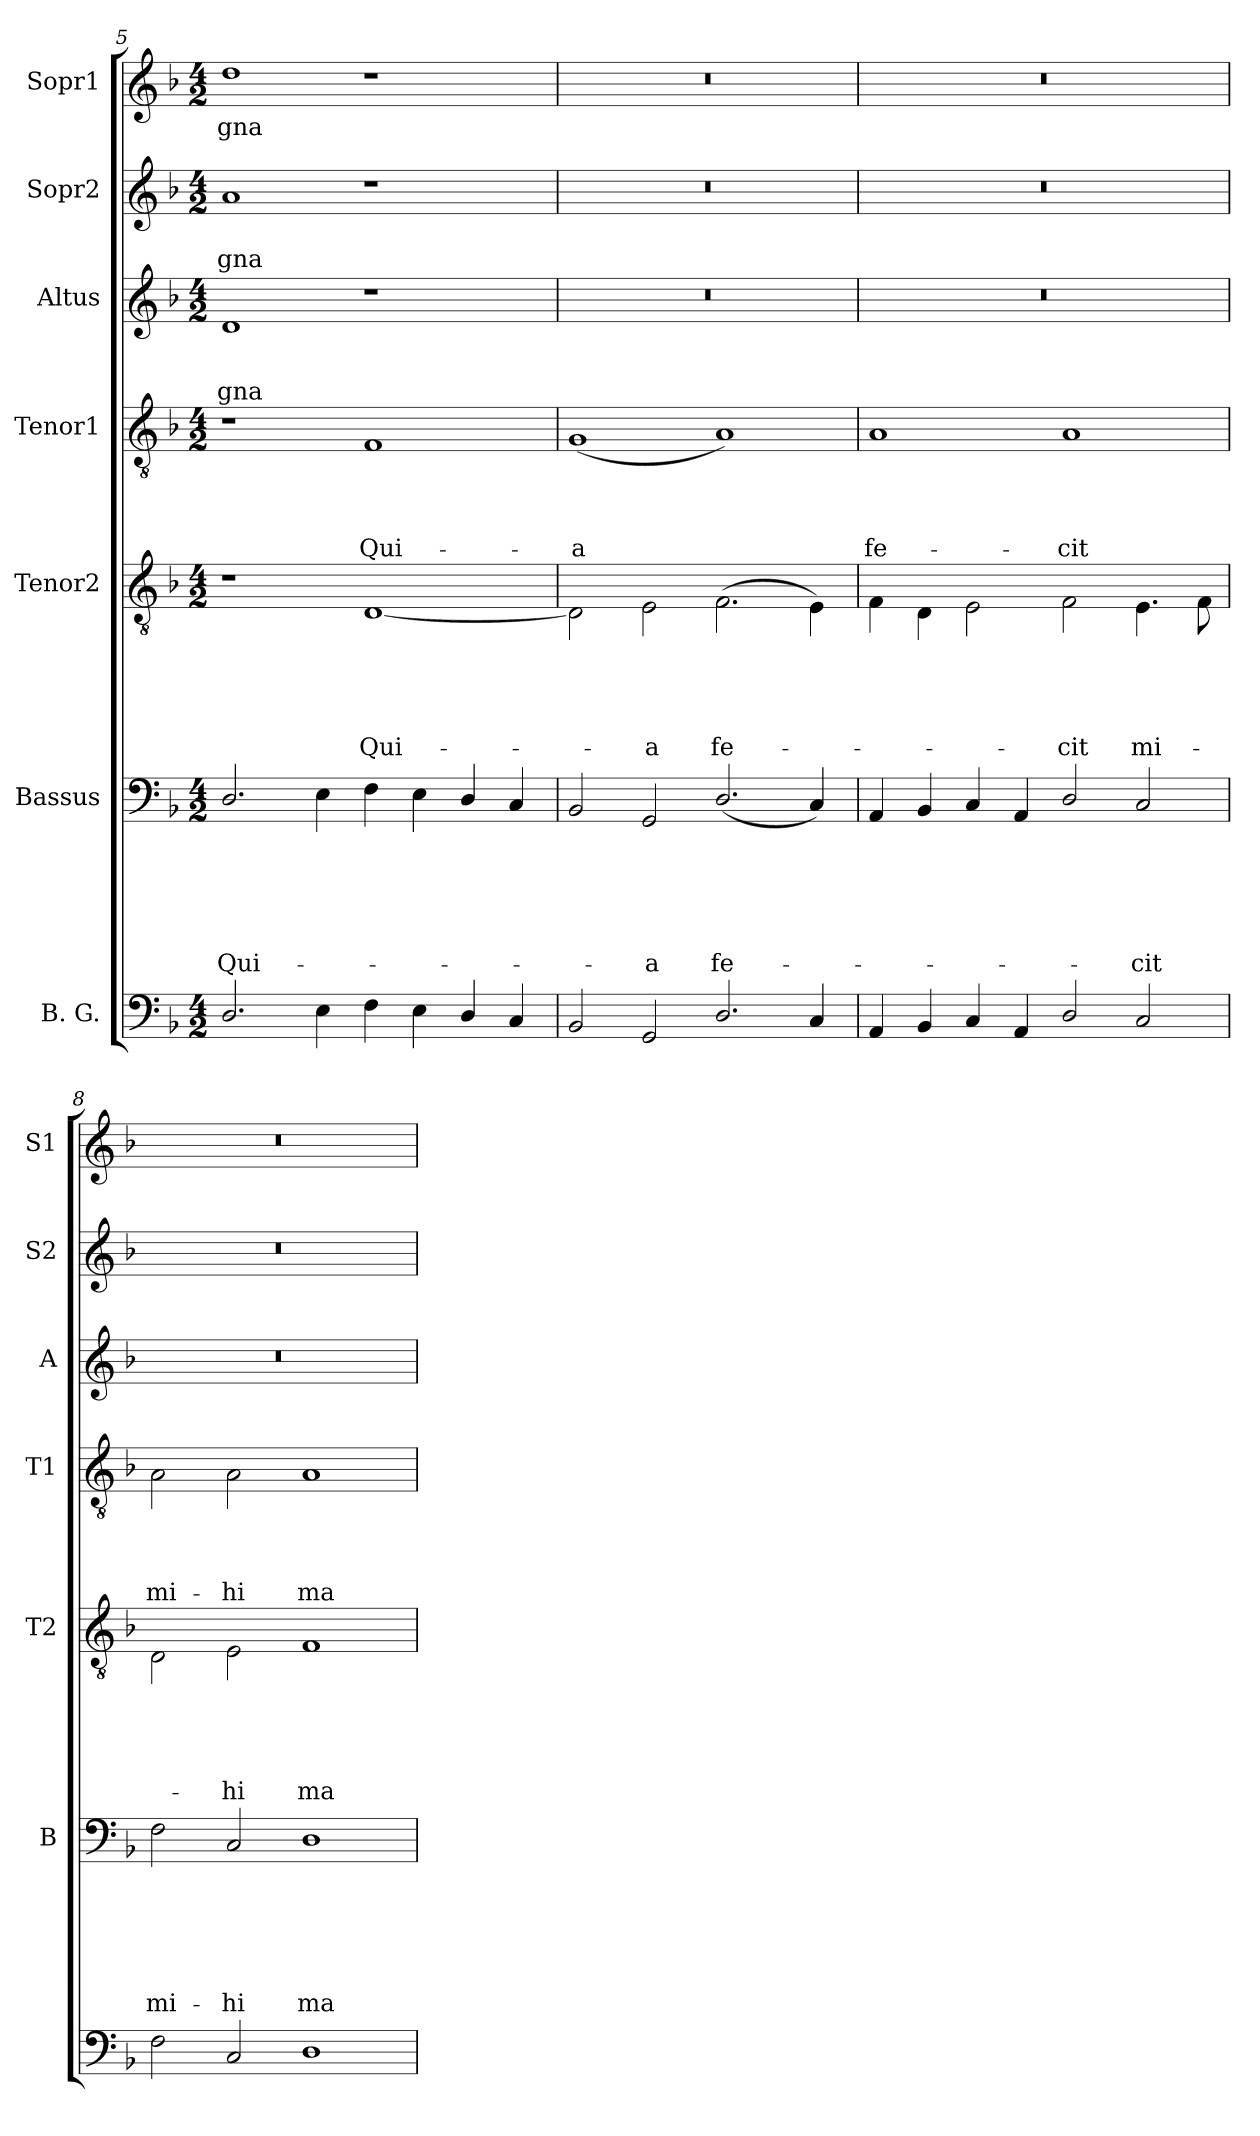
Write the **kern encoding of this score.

**kern	**kern	**text	**text	**text	**text	**text	**text	**kern	**text	**text	**text	**text	**text	**kern	**text	**text	**text	**text	**kern	**text	**text	**text	**kern	**text	**text	**kern	**text
*part7	*part6	*part6	*part6	*part6	*part6	*part6	*part6	*part5	*part5	*part5	*part5	*part5	*part5	*part4	*part4	*part4	*part4	*part4	*part3	*part3	*part3	*part3	*part2	*part2	*part2	*part1	*part1
*staff7	*staff6	*staff6	*staff6	*staff6	*staff6	*staff6	*staff6	*staff5	*staff5	*staff5	*staff5	*staff5	*staff5	*staff4	*staff4	*staff4	*staff4	*staff4	*staff3	*staff3	*staff3	*staff3	*staff2	*staff2	*staff2	*staff1	*staff1
*I"B. G.	*I"Bassus	*	*	*	*	*	*	*I"Tenor2	*	*	*	*	*	*I"Tenor1	*	*	*	*	*I"Altus	*	*	*	*I"Sopr2	*	*	*I"Sopr1	*
*	*I'B	*	*	*	*	*	*	*I'T2	*	*	*	*	*	*I'T1	*	*	*	*	*I'A	*	*	*	*I'S2	*	*	*I'S1	*
*clefF4	*clefF4	*	*	*	*	*	*	*clefGv2	*	*	*	*	*	*clefGv2	*	*	*	*	*clefG2	*	*	*	*clefG2	*	*	*clefG2	*
*k[b-]	*k[b-]	*	*	*	*	*	*	*k[b-]	*	*	*	*	*	*k[b-]	*	*	*	*	*k[b-]	*	*	*	*k[b-]	*	*	*k[b-]	*
*F:	*F:	*	*	*	*	*	*	*F:	*	*	*	*	*	*F:	*	*	*	*	*F:	*	*	*	*F:	*	*	*F:	*
*M4/2	*M4/2	*	*	*	*	*	*	*M4/2	*	*	*	*	*	*M4/2	*	*	*	*	*M4/2	*	*	*	*M4/2	*	*	*M4/2	*
=5	=5	=5	=5	=5	=5	=5	=5	=5	=5	=5	=5	=5	=5	=5	=5	=5	=5	=5	=5	=5	=5	=5	=5	=5	=5	=5	=5
2.D/	2.D/	.	.	.	.	.	Qui-	1r	.	.	.	.	.	1r	.	.	.	.	1d	.	.	-gna	1a	.	-gna	1dd	-gna
4E\	4E\	.	.	.	.	.	.	.	.	.	.	.	.	.	.	.	.	.	.	.	.	.	.	.	.	.	.
4F\	4F\	.	.	.	.	.	.	[1D	.	.	.	.	Qui-	1F	.	.	.	Qui-	1r	.	.	.	1r	.	.	1r	.
4E\	4E\	.	.	.	.	.	.	.	.	.	.	.	.	.	.	.	.	.	.	.	.	.	.	.	.	.	.
4D/	4D/	.	.	.	.	.	.	.	.	.	.	.	.	.	.	.	.	.	.	.	.	.	.	.	.	.	.
4C/	4C/	.	.	.	.	.	.	.	.	.	.	.	.	.	.	.	.	.	.	.	.	.	.	.	.	.	.
!!LO:LB:g=z
=6	=6	=6	=6	=6	=6	=6	=6	=6	=6	=6	=6	=6	=6	=6	=6	=6	=6	=6	=6	=6	=6	=6	=6	=6	=6	=6	=6
2BB-/	2BB-/	.	.	.	.	.	.	2D\]	.	.	.	.	.	(1G	.	.	.	-a	0r	.	.	.	0r	.	.	0r	.
2GG/	2GG/	.	.	.	.	.	-a	2E\	.	.	.	.	-a	.	.	.	.	.	.	.	.	.	.	.	.	.	.
2.D/	(2.D/	.	.	.	.	.	fe-	(2.F\	.	.	.	.	fe-	1A)	.	.	.	.	.	.	.	.	.	.	.	.	.
4C/	4C/)	.	.	.	.	.	.	4E\)	.	.	.	.	.	.	.	.	.	.	.	.	.	.	.	.	.	.	.
=7	=7	=7	=7	=7	=7	=7	=7	=7	=7	=7	=7	=7	=7	=7	=7	=7	=7	=7	=7	=7	=7	=7	=7	=7	=7	=7	=7
4AA/	4AA/	.	.	.	.	.	.	4F\	.	.	.	.	.	1A	.	.	.	fe-	0r	.	.	.	0r	.	.	0r	.
4BB-/	4BB-/	.	.	.	.	.	.	4D\	.	.	.	.	.	.	.	.	.	.	.	.	.	.	.	.	.	.	.
4C/	4C/	.	.	.	.	.	.	2E\	.	.	.	.	.	.	.	.	.	.	.	.	.	.	.	.	.	.	.
4AA/	4AA/	.	.	.	.	.	.	.	.	.	.	.	.	.	.	.	.	.	.	.	.	.	.	.	.	.	.
2D/	2D/	.	.	.	.	.	.	2F\	.	.	.	.	-cit	1A	.	.	.	-cit	.	.	.	.	.	.	.	.	.
2C/	2C/	.	.	.	.	.	-cit	4.E\	.	.	.	.	mi-	.	.	.	.	.	.	.	.	.	.	.	.	.	.
.	.	.	.	.	.	.	.	8F\	.	.	.	.	.	.	.	.	.	.	.	.	.	.	.	.	.	.	.
=8	=8	=8	=8	=8	=8	=8	=8	=8	=8	=8	=8	=8	=8	=8	=8	=8	=8	=8	=8	=8	=8	=8	=8	=8	=8	=8	=8
2F\	2F\	.	.	.	.	.	mi-	2D\	.	.	.	.	.	2A\	.	.	.	mi-	0r	.	.	.	0r	.	.	0r	.
2C/	2C/	.	.	.	.	.	-hi	2E\	.	.	.	.	-hi	2A\	.	.	.	-hi	.	.	.	.	.	.	.	.	.
1D	1D	.	.	.	.	.	ma-	1F	.	.	.	.	ma-	1A	.	.	.	ma-	.	.	.	.	.	.	.	.	.
=	=	=	=	=	=	=	=	=	=	=	=	=	=	=	=	=	=	=	=	=	=	=	=	=	=	=	=
*-	*-	*-	*-	*-	*-	*-	*-	*-	*-	*-	*-	*-	*-	*-	*-	*-	*-	*-	*-	*-	*-	*-	*-	*-	*-	*-	*-
